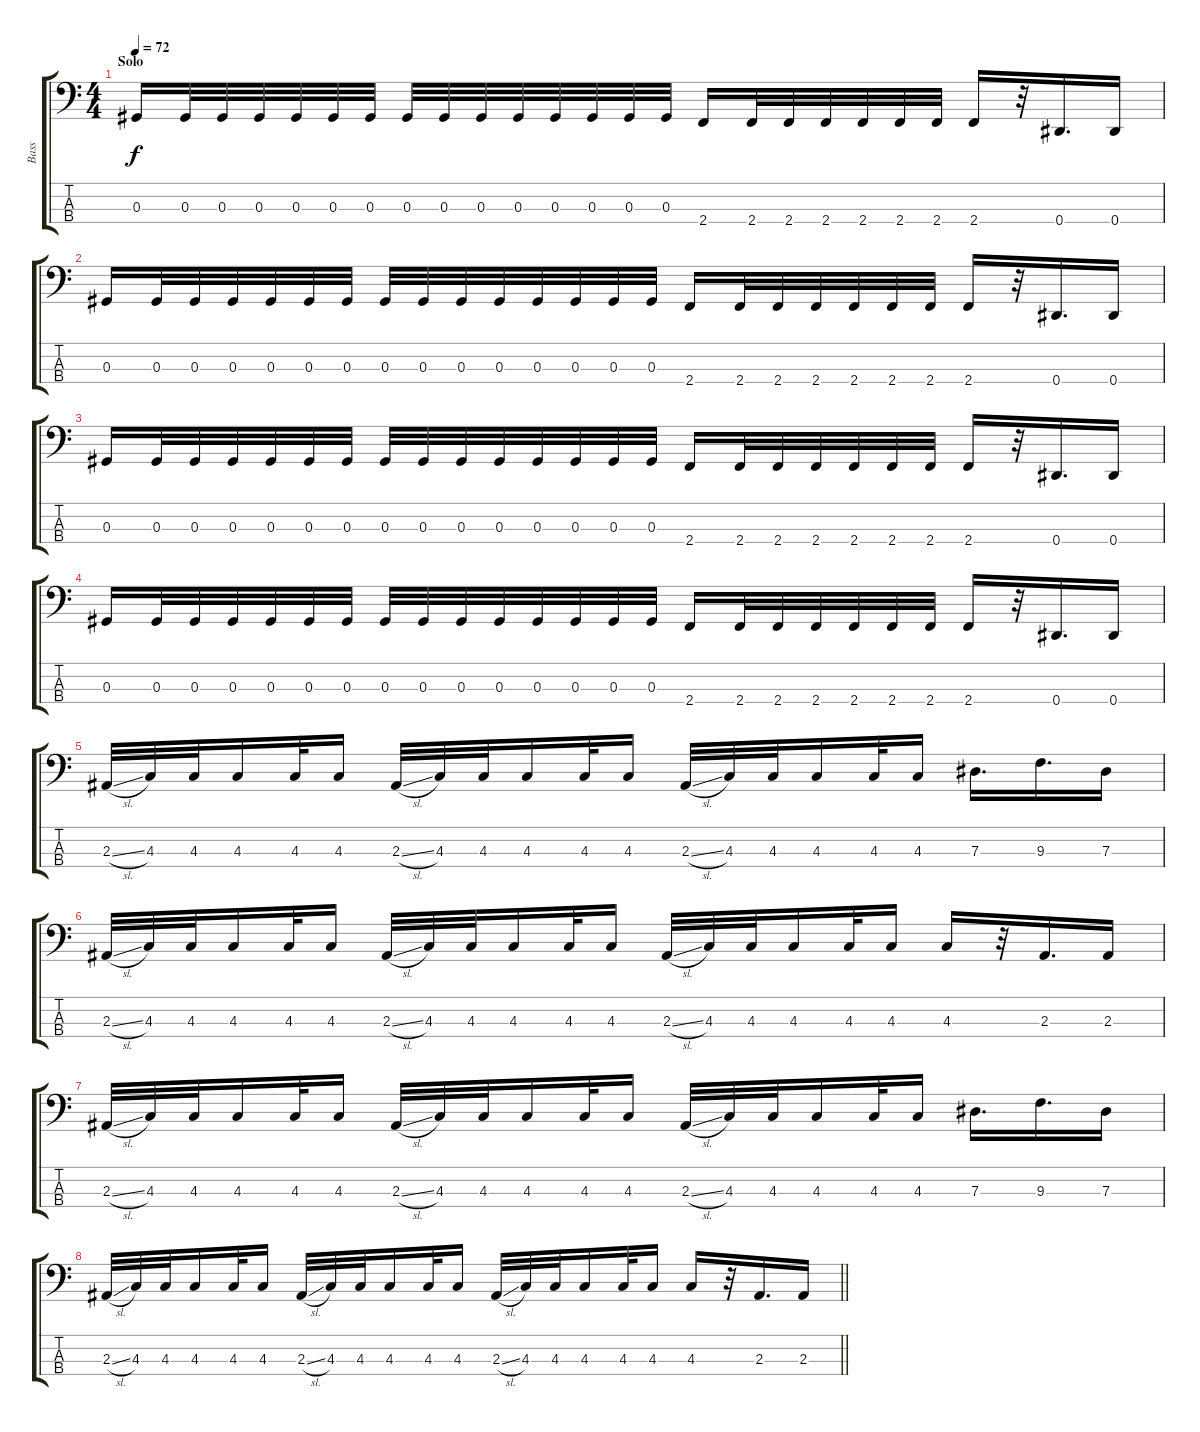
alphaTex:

\track ("Bass" "Bass") {instrument electricbassfinger}
\staff {score tabs}
\tuning (Gb2 Db2 Ab1 Eb1) {hide}
\ts (4 4)
\section ("" "Solo")
\tempo 72
\clef f4
\ks c
0.3.16{dy f} 0.3.32 0.3.32 0.3.32 0.3.32 0.3.32 0.3.32 0.3.32 0.3.32 0.3.32 0.3.32 0.3.32 0.3.32 0.3.32 0.3.32 2.4.16 2.4.32 2.4.32 2.4.32 2.4.32 2.4.32 2.4.32 2.4.16 r.32 0.4.16{d} 0.4.16 |
0.3.16 0.3.32 0.3.32 0.3.32 0.3.32 0.3.32 0.3.32 0.3.32 0.3.32 0.3.32 0.3.32 0.3.32 0.3.32 0.3.32 0.3.32 2.4.16 2.4.32 2.4.32 2.4.32 2.4.32 2.4.32 2.4.32 2.4.16 r.32 0.4.16{d} 0.4.16 |
0.3.16 0.3.32 0.3.32 0.3.32 0.3.32 0.3.32 0.3.32 0.3.32 0.3.32 0.3.32 0.3.32 0.3.32 0.3.32 0.3.32 0.3.32 2.4.16 2.4.32 2.4.32 2.4.32 2.4.32 2.4.32 2.4.32 2.4.16 r.32 0.4.16{d} 0.4.16 |
0.3.16 0.3.32 0.3.32 0.3.32 0.3.32 0.3.32 0.3.32 0.3.32 0.3.32 0.3.32 0.3.32 0.3.32 0.3.32 0.3.32 0.3.32 2.4.16 2.4.32 2.4.32 2.4.32 2.4.32 2.4.32 2.4.32 2.4.16 r.32 0.4.16{d} 0.4.16 |
2.3{sl}.32 4.3.32 4.3.32 4.3.16 4.3.32 4.3.16 2.3{sl}.32 4.3.32 4.3.32 4.3.16 4.3.32 4.3.16 2.3{sl}.32 4.3.32 4.3.32 4.3.16 4.3.32 4.3.16 7.3.16{d} 9.3.16{d} 7.3.16 |
2.3{sl}.32 4.3.32 4.3.32 4.3.16 4.3.32 4.3.16 2.3{sl}.32 4.3.32 4.3.32 4.3.16 4.3.32 4.3.16 2.3{sl}.32 4.3.32 4.3.32 4.3.16 4.3.32 4.3.16 4.3.16 r.32 2.3.16{d} 2.3.16 |
2.3{sl}.32 4.3.32 4.3.32 4.3.16 4.3.32 4.3.16 2.3{sl}.32 4.3.32 4.3.32 4.3.16 4.3.32 4.3.16 2.3{sl}.32 4.3.32 4.3.32 4.3.16 4.3.32 4.3.16 7.3.16{d} 9.3.16{d} 7.3.16 |
\barLineRight lightlight
2.3{sl}.32 4.3.32 4.3.32 4.3.16 4.3.32 4.3.16 2.3{sl}.32 4.3.32 4.3.32 4.3.16 4.3.32 4.3.16 2.3{sl}.32 4.3.32 4.3.32 4.3.16 4.3.32 4.3.16 4.3.16 r.32 2.3.16{d} 2.3.16
